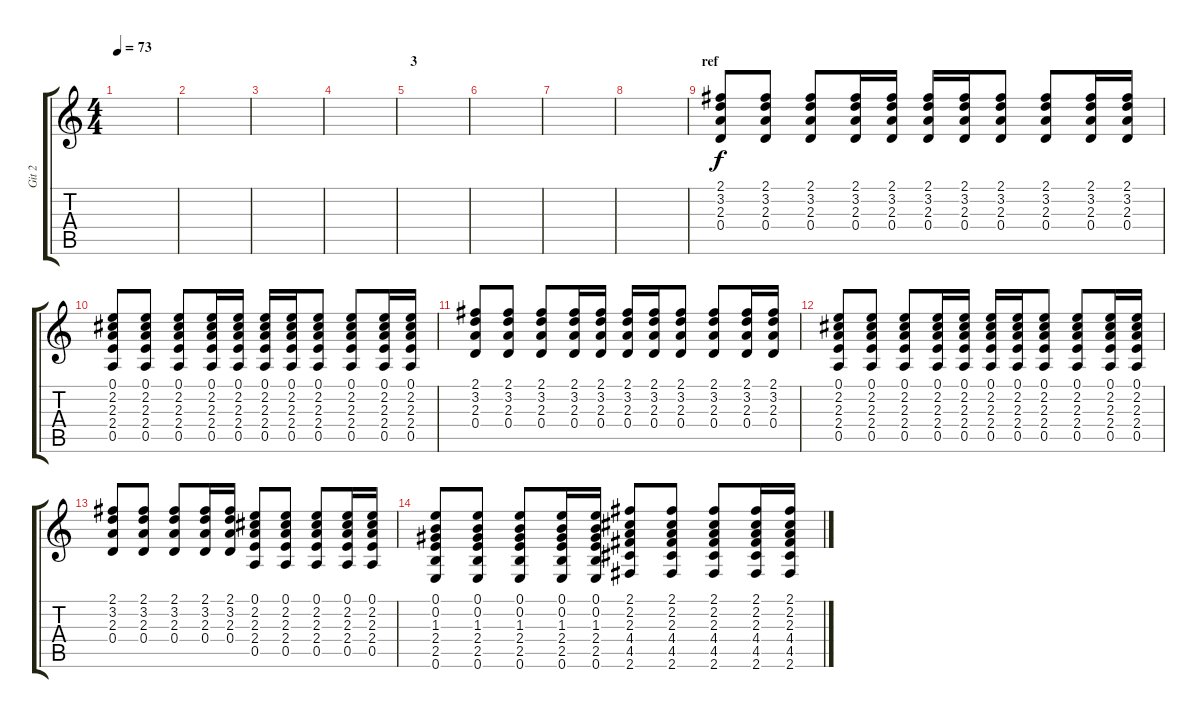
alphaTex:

\track ("Git 2" "Git 2") {instrument acousticguitarsteel}
\staff {score tabs}
\tuning (E4 B3 G3 D3 A2 E2) {hide}
\ts (4 4)
\tempo 73
\clef g2
\ks c
|
|
|
|
\section ("" "3")
|
|
|
|
\section ("" "ref")
(2.1 3.2 2.3 0.4).8 (2.1 3.2 2.3 0.4).8 (2.1 3.2 2.3 0.4).8 (2.1 3.2 2.3 0.4).16 (2.1 3.2 2.3 0.4).16 (2.1 3.2 2.3 0.4).16 (2.1 3.2 2.3 0.4).16 (2.1 3.2 2.3 0.4).8 (2.1 3.2 2.3 0.4).8 (2.1 3.2 2.3 0.4).16 (2.1 3.2 2.3 0.4).16 |
(0.1 2.2 2.3 2.4 0.5).8 (0.1 2.2 2.3 2.4 0.5).8 (0.1 2.2 2.3 2.4 0.5).8 (0.1 2.2 2.3 2.4 0.5).16 (0.1 2.2 2.3 2.4 0.5).16 (0.1 2.2 2.3 2.4 0.5).16 (0.1 2.2 2.3 2.4 0.5).16 (0.1 2.2 2.3 2.4 0.5).8 (0.1 2.2 2.3 2.4 0.5).8 (0.1 2.2 2.3 2.4 0.5).16 (0.1 2.2 2.3 2.4 0.5).16 |
(2.1 3.2 2.3 0.4).8 (2.1 3.2 2.3 0.4).8 (2.1 3.2 2.3 0.4).8 (2.1 3.2 2.3 0.4).16 (2.1 3.2 2.3 0.4).16 (2.1 3.2 2.3 0.4).16 (2.1 3.2 2.3 0.4).16 (2.1 3.2 2.3 0.4).8 (2.1 3.2 2.3 0.4).8 (2.1 3.2 2.3 0.4).16 (2.1 3.2 2.3 0.4).16 |
(0.1 2.2 2.3 2.4 0.5).8 (0.1 2.2 2.3 2.4 0.5).8 (0.1 2.2 2.3 2.4 0.5).8 (0.1 2.2 2.3 2.4 0.5).16 (0.1 2.2 2.3 2.4 0.5).16 (0.1 2.2 2.3 2.4 0.5).16 (0.1 2.2 2.3 2.4 0.5).16 (0.1 2.2 2.3 2.4 0.5).8 (0.1 2.2 2.3 2.4 0.5).8 (0.1 2.2 2.3 2.4 0.5).16 (0.1 2.2 2.3 2.4 0.5).16 |
(2.1 3.2 2.3 0.4).8 (2.1 3.2 2.3 0.4).8 (2.1 3.2 2.3 0.4).8 (2.1 3.2 2.3 0.4).16 (2.1 3.2 2.3 0.4).16 (0.1 2.2 2.3 2.4 0.5).8 (0.1 2.2 2.3 2.4 0.5).8 (0.1 2.2 2.3 2.4 0.5).8 (0.1 2.2 2.3 2.4 0.5).16 (0.1 2.2 2.3 2.4 0.5).16 |
(0.1 0.2 1.3 2.4 2.5 0.6).8 (0.1 0.2 1.3 2.4 2.5 0.6).8 (0.1 0.2 1.3 2.4 2.5 0.6).8 (0.1 0.2 1.3 2.4 2.5 0.6).16 (0.1 0.2 1.3 2.4 2.5 0.6).16 (2.1 2.2 2.3 4.4 4.5 2.6).8 (2.1 2.2 2.3 4.4 4.5 2.6).8 (2.1 2.2 2.3 4.4 4.5 2.6).8 (2.1 2.2 2.3 4.4 4.5 2.6).16 (2.1 2.2 2.3 4.4 4.5 2.6).16
